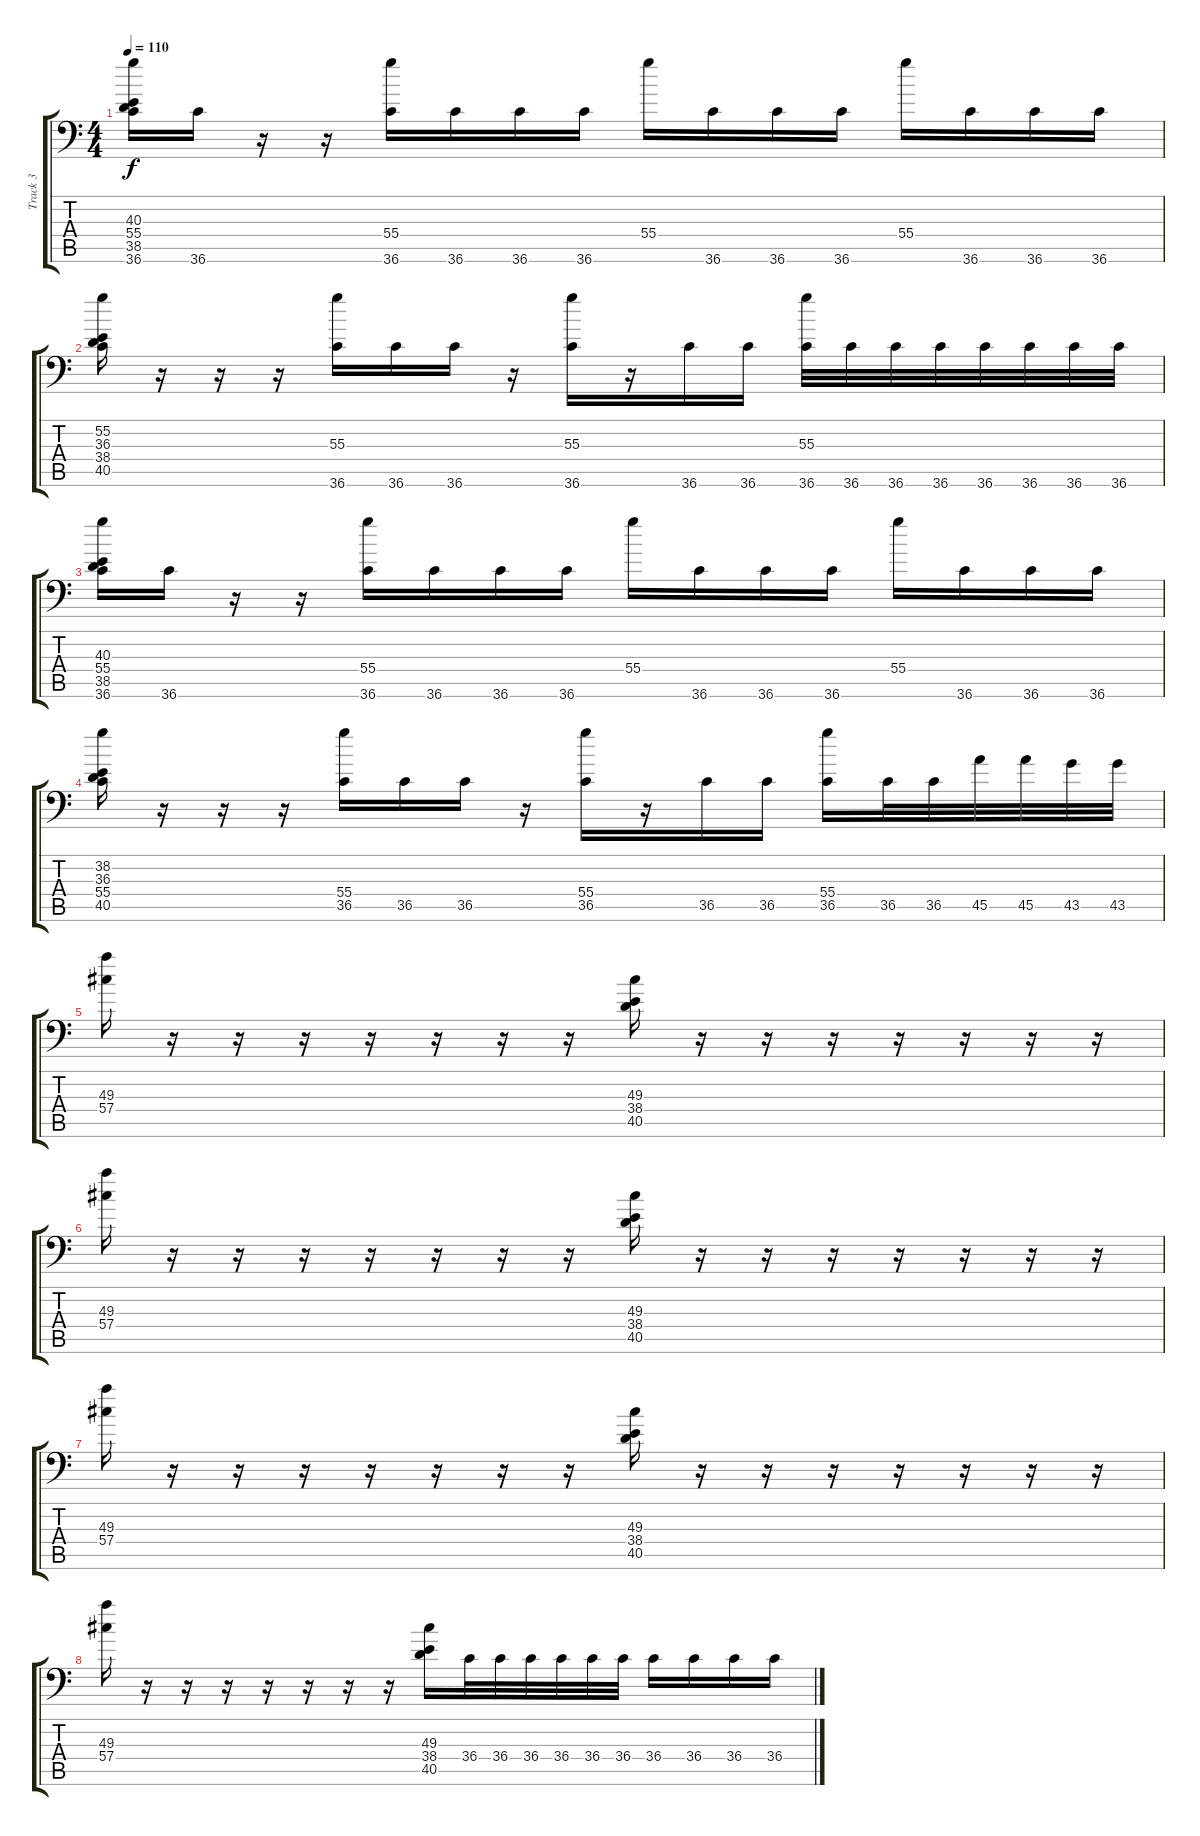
\track ("Track 3" "Track 3") {instrument acousticgrandpiano}
\staff {score tabs}
\tuning (C-1 C-1 C-1 C-1 C-1 C-1) {hide}
\ts (4 4)
\tempo 110
\clef f4
\ks c
(40.3 55.4 38.5 36.6).16{dy f} 36.6.16 r.16 r.16 (55.4 36.6).16 36.6.16 36.6.16 36.6.16 55.4.16 36.6.16 36.6.16 36.6.16 55.4.16 36.6.16 36.6.16 36.6.16 |
(55.2 36.3 38.4 40.5).16 r.16 r.16 r.16 (55.3 36.6).16 36.6.16 36.6.16 r.16 (55.3 36.6).16 r.16 36.6.16 36.6.16 (55.3 36.6).32 36.6.32 36.6.32 36.6.32 36.6.32 36.6.32 36.6.32 36.6.32 |
(40.3 55.4 38.5 36.6).16 36.6.16 r.16 r.16 (55.4 36.6).16 36.6.16 36.6.16 36.6.16 55.4.16 36.6.16 36.6.16 36.6.16 55.4.16 36.6.16 36.6.16 36.6.16 |
(38.2 36.3 55.4 40.5).16 r.16 r.16 r.16 (55.4 36.5).16 36.5.16 36.5.16 r.16 (55.4 36.5).16 r.16 36.5.16 36.5.16 (55.4 36.5).16 36.5.32 36.5.32 45.5.32 45.5.32 43.5.32 43.5.32 |
(49.3 57.4).16 r.16 r.16 r.16 r.16 r.16 r.16 r.16 (49.3 38.4 40.5).16 r.16 r.16 r.16 r.16 r.16 r.16 r.16 |
(49.3 57.4).16 r.16 r.16 r.16 r.16 r.16 r.16 r.16 (49.3 38.4 40.5).16 r.16 r.16 r.16 r.16 r.16 r.16 r.16 |
(49.3 57.4).16 r.16 r.16 r.16 r.16 r.16 r.16 r.16 (49.3 38.4 40.5).16 r.16 r.16 r.16 r.16 r.16 r.16 r.16 |
(49.3 57.4).16 r.16 r.16 r.16 r.16 r.16 r.16 r.16 (49.3 38.4 40.5).16 36.4.32 36.4.32 36.4.32 36.4.32 36.4.32 36.4.32 36.4.16 36.4.16 36.4.16 36.4.16
